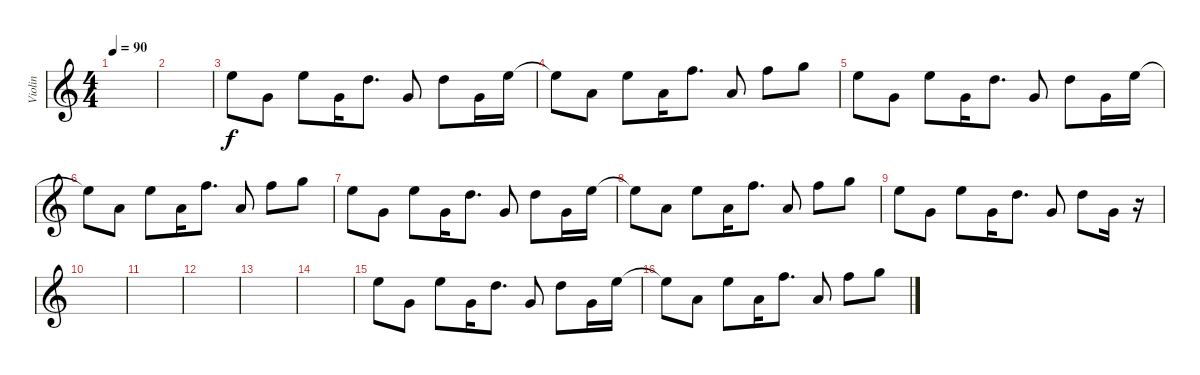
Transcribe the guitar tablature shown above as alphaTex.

\track ("Violin" "Violin") {instrument violin}
\staff {score}
\tuning (E4 B3 G3 D3 A2 E2) {hide}
\ts (4 4)
\tempo 90
\clef g2
\ks c
|
|
12.1.8 3.1.8 12.1.8 3.1.16 10.1.8{d} 3.1.8 10.1.8 3.1.16 12.1.16 |
12.1{t}.8 5.1.8 12.1.8 5.1.16 13.1.8{d} 5.1.8 13.1.8 15.1.8 |
12.1.8 3.1.8 12.1.8 3.1.16 10.1.8{d} 3.1.8 10.1.8 3.1.16 12.1.16 |
12.1{t}.8 5.1.8 12.1.8 5.1.16 13.1.8{d} 5.1.8 13.1.8 15.1.8 |
12.1.8 3.1.8 12.1.8 3.1.16 10.1.8{d} 3.1.8 10.1.8 3.1.16 12.1.16 |
12.1{t}.8 5.1.8 12.1.8 5.1.16 13.1.8{d} 5.1.8 13.1.8 15.1.8 |
12.1.8 3.1.8 12.1.8 3.1.16 10.1.8{d} 3.1.8 10.1.8 3.1.16 r.16 |
|
|
|
|
|
12.1.8 3.1.8 12.1.8 3.1.16 10.1.8{d} 3.1.8 10.1.8 3.1.16 12.1.16 |
12.1{t}.8 5.1.8 12.1.8 5.1.16 13.1.8{d} 5.1.8 13.1.8 15.1.8
